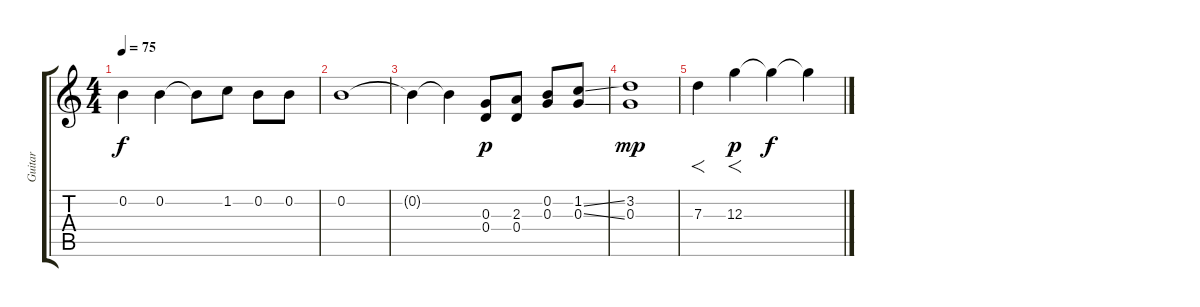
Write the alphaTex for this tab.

\track ("Guitar" "Guitar") {instrument acousticguitarsteel}
\staff {score tabs}
\tuning (E4 B3 G3 D3 A2 E2) {hide}
\ts (4 4)
\tempo 75
\clef g2
\ks c
0.2.4{dy f} 0.2.4 0.2{t}.8 1.2.8 0.2.8 0.2.8 |
0.2.1 |
0.2{t}.4 0.2{t}.4 (0.3 0.4).8{dy p} (2.3 0.4).8 (0.2 0.3).8 (1.2{ss} 0.3{ss}).8 |
(3.2 0.3).1{dy mp} |
7.3.4{f} 12.3.4{f dy p} 12.3{t}.4{dy f} 12.3{t}.4
